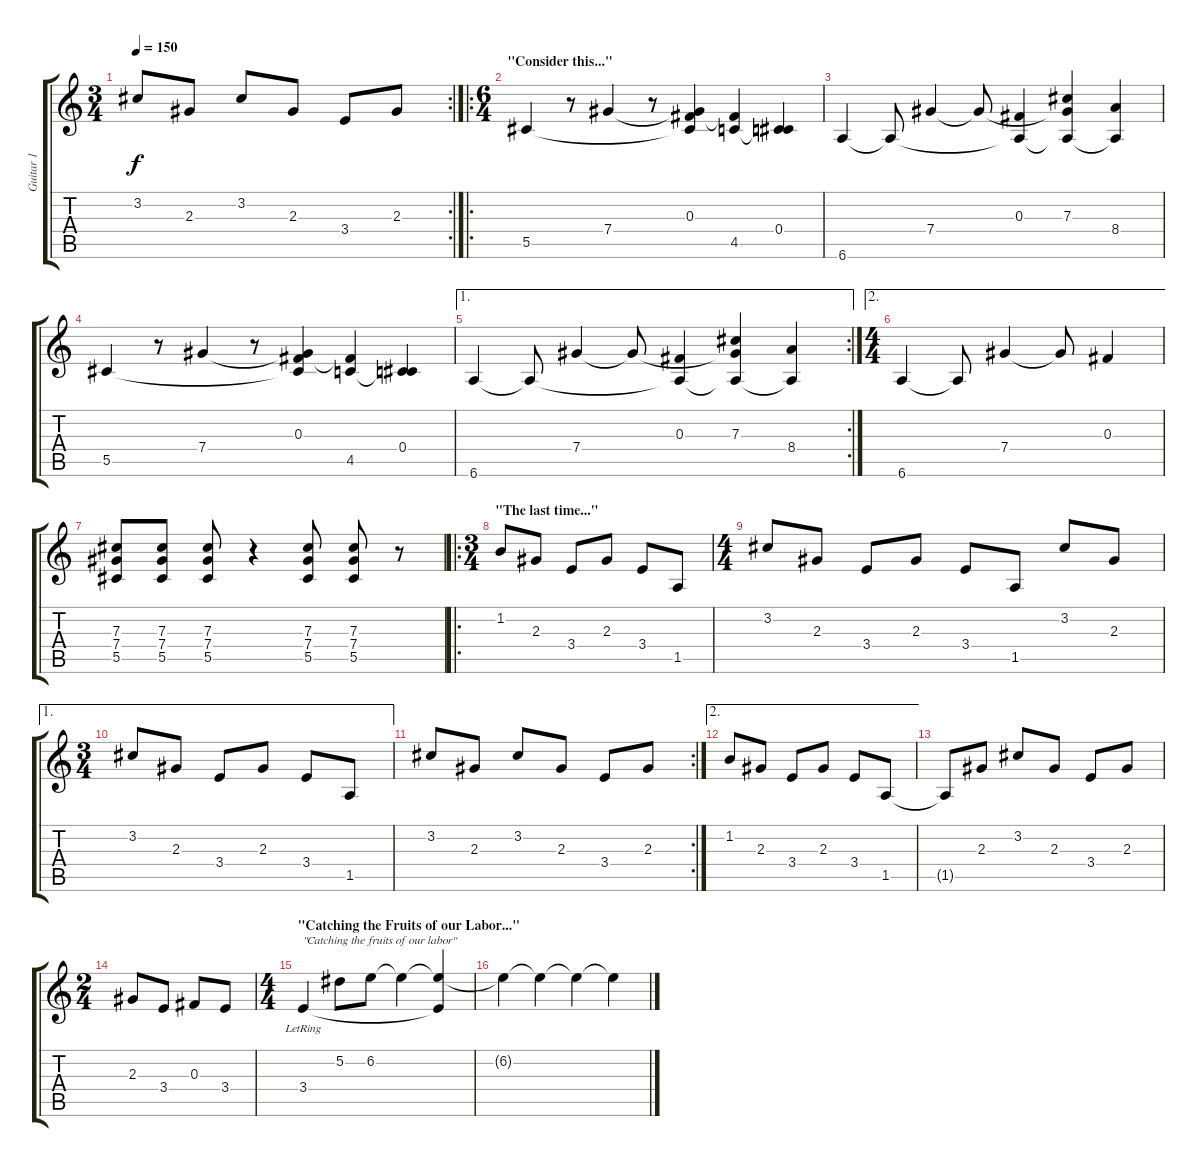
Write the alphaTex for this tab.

\track ("Guitar 1" "Guitar 1") {instrument overdrivenguitar}
\staff {score tabs}
\tuning (Eb4 Bb3 Gb3 Db3 Ab2 Eb2) {hide}
\rc 2
\ts (3 4)
\tempo 150
\clef g2
\ks c
3.2.8{dy f} 2.3.8 3.2.8 2.3.8 3.4.8 2.3.8 |
\ro
\ts (6 4)
\section ("" "\"Consider this...\"")
5.5.4 r.8 7.4.4 r.8 (0.3 7.4{t} 5.5{t}).4 (0.3{t} 4.5).4 (0.4 4.5{t}).4 |
6.6.4 6.6{t}.8 7.4.4 7.4{t}.8 (0.3 6.6{t}).4 (7.3 7.4{t} 6.6{t}).4 (8.4 6.6{t}).4 |
5.5.4 r.8 7.4.4 r.8 (0.3 7.4{t} 5.5{t}).4 (0.3{t} 4.5).4 (0.4 4.5{t}).4 |
\ae 1
\rc 2
6.6.4 6.6{t}.8 7.4.4 7.4{t}.8 (0.3 6.6{t}).4 (7.3 7.4{t} 6.6{t}).4 (8.4 6.6{t}).4 |
\ae 2
\ts (4 4)
6.6.4 6.6{t}.8 7.4.4 7.4{t}.8 0.3.4 |
(7.3 7.4 5.5).8 (7.3 7.4 5.5).8 (7.3 7.4 5.5).8 r.4 (7.3 7.4 5.5).8 (7.3 7.4 5.5).8 r.8 |
\ro
\ts (3 4)
\section ("" "\"The last time...\"")
1.2.8 2.3.8 3.4.8 2.3.8 3.4.8 1.5.8 |
\ts (4 4)
3.2.8 2.3.8 3.4.8 2.3.8 3.4.8 1.5.8 3.2.8 2.3.8 |
\ae 1
\ts (3 4)
3.2.8 2.3.8 3.4.8 2.3.8 3.4.8 1.5.8 |
\rc 2
3.2.8 2.3.8 3.2.8 2.3.8 3.4.8 2.3.8 |
\ae 2
1.2.8 2.3.8 3.4.8 2.3.8 3.4.8 1.5.8 |
1.5{t}.8 2.3.8 3.2.8 2.3.8 3.4.8 2.3.8 |
\ts (2 4)
2.3.8 3.4.8 0.3.8 3.4.8 |
\ts (4 4)
\section ("" "\"Catching the Fruits of our Labor...\"")
3.4{lr}.4{txt "\"Catching the fruits of our labor\""} 5.2.8 6.2.8 6.2{t}.4 (6.2{t} 3.4{t}).4 |
6.2{t}.4 6.2{t}.4 6.2{t}.4 6.2{t}.4
